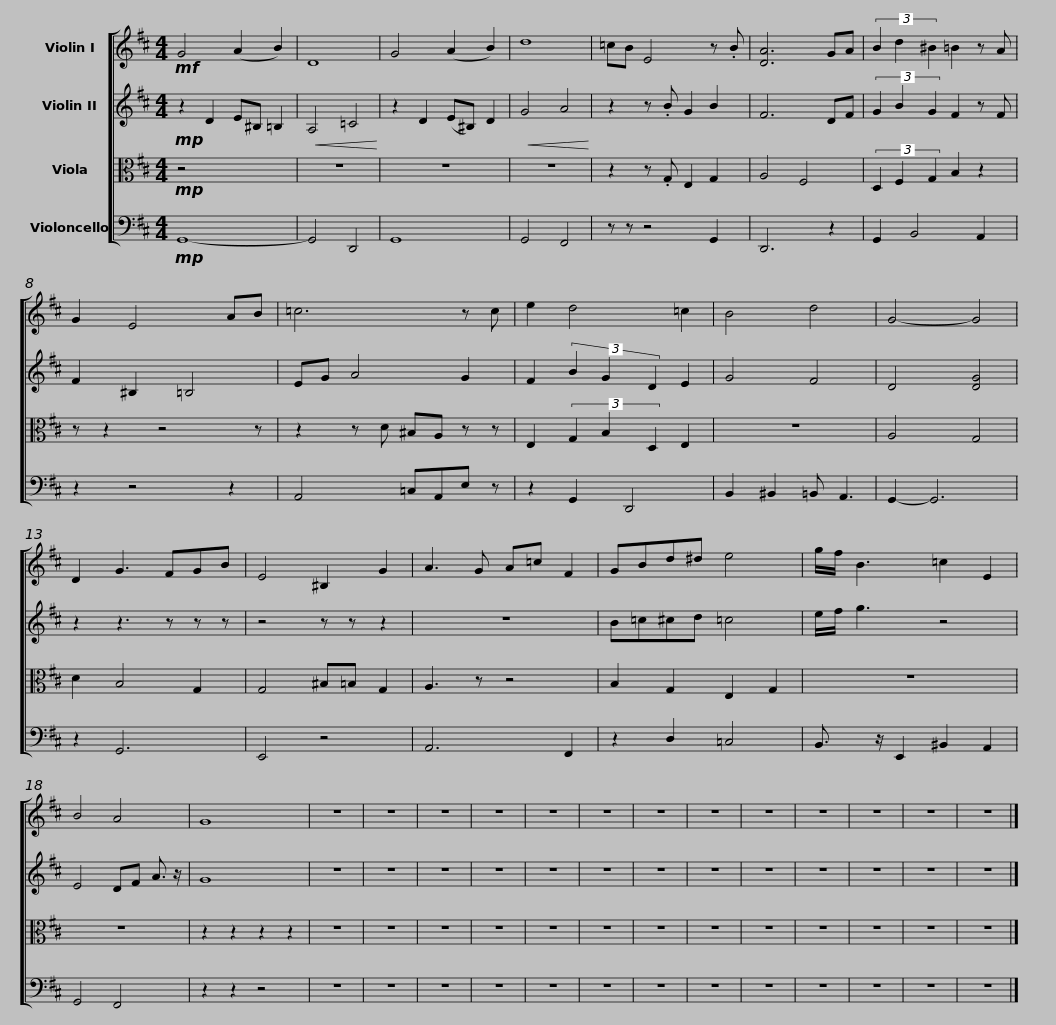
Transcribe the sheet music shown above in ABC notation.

X:1
%%score [ 1 2 3 4 ]
L:1/8
M:4/4
I:linebreak $
K:D
V:1 treble
V:2 treble
V:3 alto
V:4 bass
V:1
!mf! G4 (A2 B2) | D8 | G4 (A2 B2) | d8 | =cB E4 z .B | %5
 [DA]6 GA |$ (3B2 d2 ^B2 =B2 z A | G2 E4 AB | =c6 z c | e2 d4 =c2 | %10
 B4 d4 | G4- G4 |$ D2 G3 FGB | E4 ^B,2 G2 | A3 G A=c F2 | %15
 GBd^d e4 | g/f/ B3 =c2 E2 | B4 A4 |$ G8 | z8 | %20
 z8 | z8 | z8 | z8 | z8 | %25
 z8 | z8 | z8 | z8 | z8 | %30
 z8 | z8 |] %32
V:2
!mp! z2 D2 E^B, =B,2 |!<(! A,4 =C4!<)! | z2 D2 (E^B,) D2 |!<(! G4 A4!<)! | z2 z .B G2 B2 | %5
 F6 DF |$ (3G2 B2 G2 F2 z F | F2 ^B,2 =B,4 | EG A4 G2 | F2 (3B2 G2 D2 E2 | %10
 G4 F4 | D4 [DG]4 |$ z2 z3 z z z | z4 z z z2 | z8 | %15
 B=c^cd =c4 | e/f/ g3 z4 | E4 DF A3/2 z/ |$ G8 | z8 | %20
 z8 | z8 | z8 | z8 | z8 | %25
 z8 | z8 | z8 | z8 | z8 | %30
 z8 | z8 |] %32
V:3
!mp! z4 x4 | z8 | z8 | z8 | z2 z .G, E,2 G,2 | %5
 A,4 F,4 |$ (3D,2 F,2 G,2 B,2 z2 | z z2 z4 z | z2 z D ^B,A, z z | E,2 (3G,2 B,2 D,2 E,2 | %10
 z8 | A,4 G,4 |$ D2 B,4 G,2 | G,4 ^B,=B, G,2 | A,3 z z4 | %15
 B,2 G,2 E,2 G,2 | z8 | z8 |$ z2 z2 z2 z2 | z8 | %20
 z8 | z8 | z8 | z8 | z8 | %25
 z8 | z8 | z8 | z8 | z8 | %30
 z8 | z8 |] %32
V:4
!mp! G,,8- | G,,4 D,,4 | G,,8 | G,,4 F,,4 | z z z4 G,,2 | %5
 D,,6 z2 |$ G,,2 B,,4 A,,2 | z2 z4 z2 | A,,4 =C,A,,E, z | z2 G,,2 D,,4 | %10
 B,,2 ^B,,2 =B,, A,,3 | G,,2- G,,6 |$ z2 G,,6 | E,,4 z4 | A,,6 F,,2 | %15
 z2 D,2 =C,4 | B,,3/2 z/ E,,2 ^B,,2 A,,2 | G,,4 F,,4 |$ z2 z2 z4 | z8 | %20
 z8 | z8 | z8 | z8 | z8 | %25
 z8 | z8 | z8 | z8 | z8 | %30
 z8 | z8 |] %32
